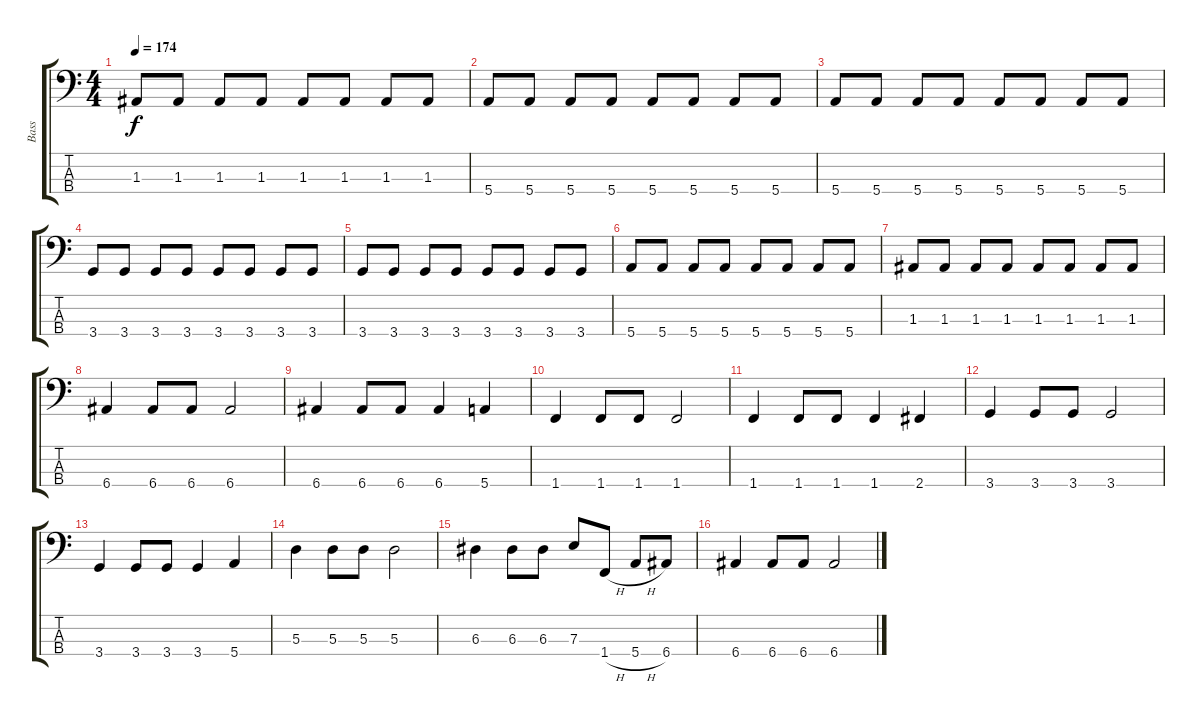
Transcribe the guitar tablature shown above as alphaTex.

\track ("Bass" "Bass") {instrument electricbasspick}
\staff {score tabs}
\tuning (G2 D2 A1 E1) {hide}
\ts (4 4)
\tempo 174
\clef f4
\ks c
1.3.8{dy f} 1.3.8 1.3.8 1.3.8 1.3.8 1.3.8 1.3.8 1.3.8 |
5.4.8 5.4.8 5.4.8 5.4.8 5.4.8 5.4.8 5.4.8 5.4.8 |
5.4.8 5.4.8 5.4.8 5.4.8 5.4.8 5.4.8 5.4.8 5.4.8 |
3.4.8 3.4.8 3.4.8 3.4.8 3.4.8 3.4.8 3.4.8 3.4.8 |
3.4.8 3.4.8 3.4.8 3.4.8 3.4.8 3.4.8 3.4.8 3.4.8 |
5.4.8 5.4.8 5.4.8 5.4.8 5.4.8 5.4.8 5.4.8 5.4.8 |
1.3.8 1.3.8 1.3.8 1.3.8 1.3.8 1.3.8 1.3.8 1.3.8 |
6.4.4 6.4.8 6.4.8 6.4.2 |
6.4.4 6.4.8 6.4.8 6.4.4 5.4.4 |
1.4.4 1.4.8 1.4.8 1.4.2 |
1.4.4 1.4.8 1.4.8 1.4.4 2.4.4 |
3.4.4 3.4.8 3.4.8 3.4.2 |
3.4.4 3.4.8 3.4.8 3.4.4 5.4.4 |
5.3.4 5.3.8 5.3.8 5.3.2 |
6.3.4 6.3.8 6.3.8 7.3.8 1.4{h}.8 5.4{h}.8 6.4.8 |
6.4.4 6.4.8 6.4.8 6.4.2
